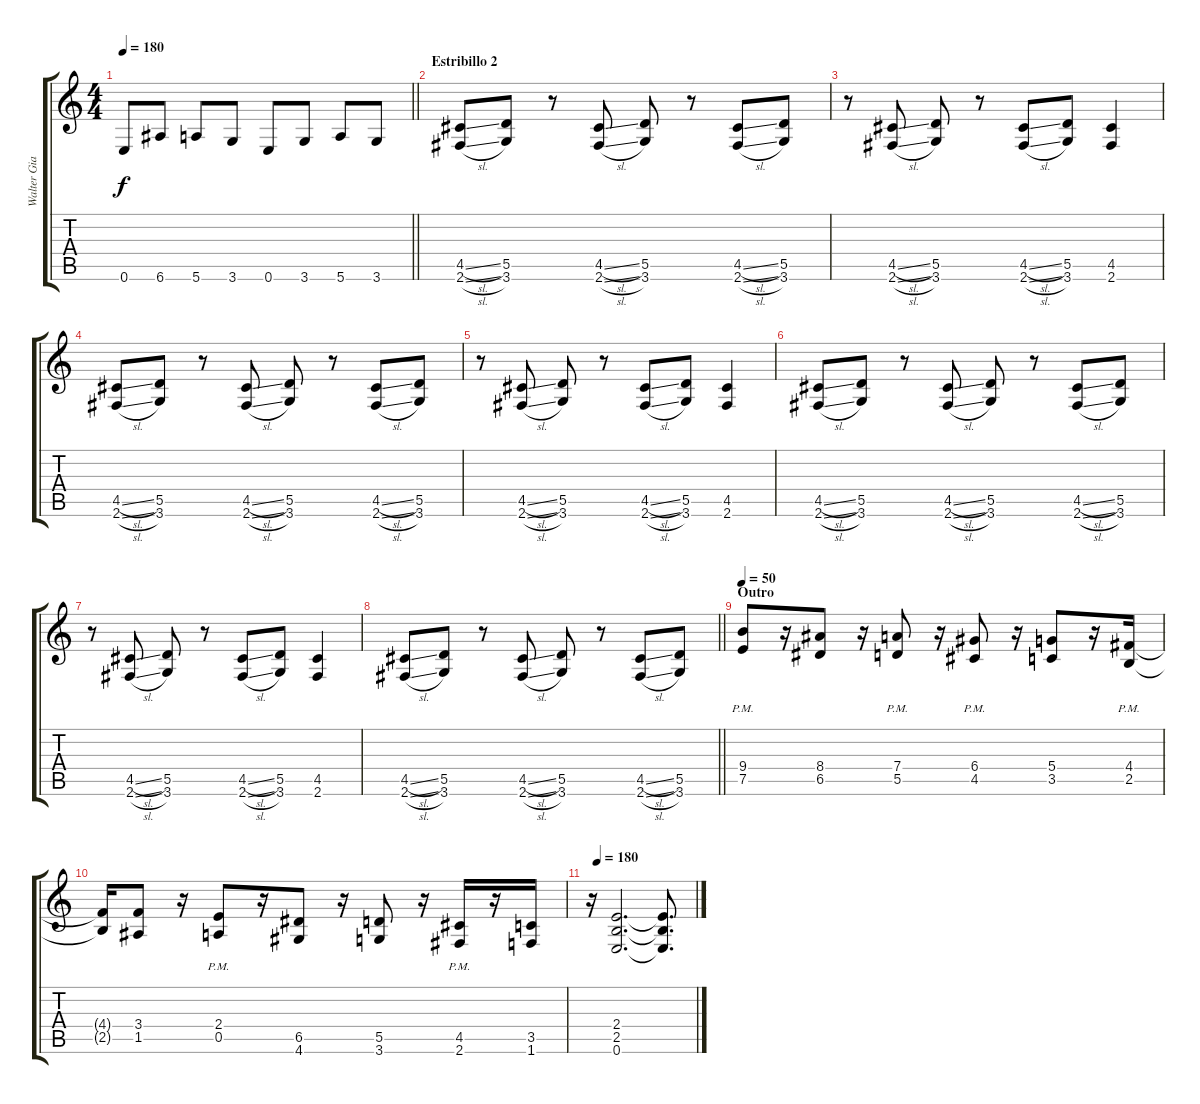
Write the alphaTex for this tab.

\track ("Walter Giardino" "Walter Gia") {instrument distortionguitar}
\staff {score tabs}
\tuning (E4 B3 G3 D3 A2 E2) {hide}
\ts (4 4)
\tempo 180
\clef g2
\barLineRight lightlight
\ks c
0.6.8{dy f} 6.6.8 5.6.8 3.6.8 0.6.8 3.6.8 5.6.8 3.6.8 |
\section ("" "Estribillo 2")
(4.5{sl} 2.6{sl}).8 (5.5 3.6).8 r.8 (4.5{sl} 2.6{sl}).8 (5.5 3.6).8 r.8 (4.5{sl} 2.6{sl}).8 (5.5 3.6).8 |
r.8 (4.5{sl} 2.6{sl}).8 (5.5 3.6).8 r.8 (4.5{sl} 2.6{sl}).8 (5.5 3.6).8 (4.5 2.6).4 |
(4.5{sl} 2.6{sl}).8 (5.5 3.6).8 r.8 (4.5{sl} 2.6{sl}).8 (5.5 3.6).8 r.8 (4.5{sl} 2.6{sl}).8 (5.5 3.6).8 |
r.8 (4.5{sl} 2.6{sl}).8 (5.5 3.6).8 r.8 (4.5{sl} 2.6{sl}).8 (5.5 3.6).8 (4.5 2.6).4 |
(4.5{sl} 2.6{sl}).8 (5.5 3.6).8 r.8 (4.5{sl} 2.6{sl}).8 (5.5 3.6).8 r.8 (4.5{sl} 2.6{sl}).8 (5.5 3.6).8 |
r.8 (4.5{sl} 2.6{sl}).8 (5.5 3.6).8 r.8 (4.5{sl} 2.6{sl}).8 (5.5 3.6).8 (4.5 2.6).4 |
\barLineRight lightlight
(4.5{sl} 2.6{sl}).8 (5.5 3.6).8 r.8 (4.5{sl} 2.6{sl}).8 (5.5 3.6).8 r.8 (4.5{sl} 2.6{sl}).8 (5.5 3.6).8 |
\section ("" "Outro")
\tempo 50
(9.4 7.5{pm}).8 r.16 (8.4 6.5).8 r.16 (7.4 5.5{pm}).8 r.16 (6.4 4.5{pm}).8 r.16 (5.4 3.5).8 r.16 (4.4 2.5{pm}).16 |
(4.4{t} 2.5{t}).16 (3.4 1.5).8 r.16 (2.4 0.5{pm}).8 r.16 (6.5 4.6).8 r.16 (5.5 3.6).8 r.16 (4.5{pm} 2.6).16 r.16 (3.5 1.6).16 |
\tempo (180 0.0625)
r.16 (2.4 2.5 0.6).2{d} (2.4{t} 2.5{t} 0.6{t}).8{d}
